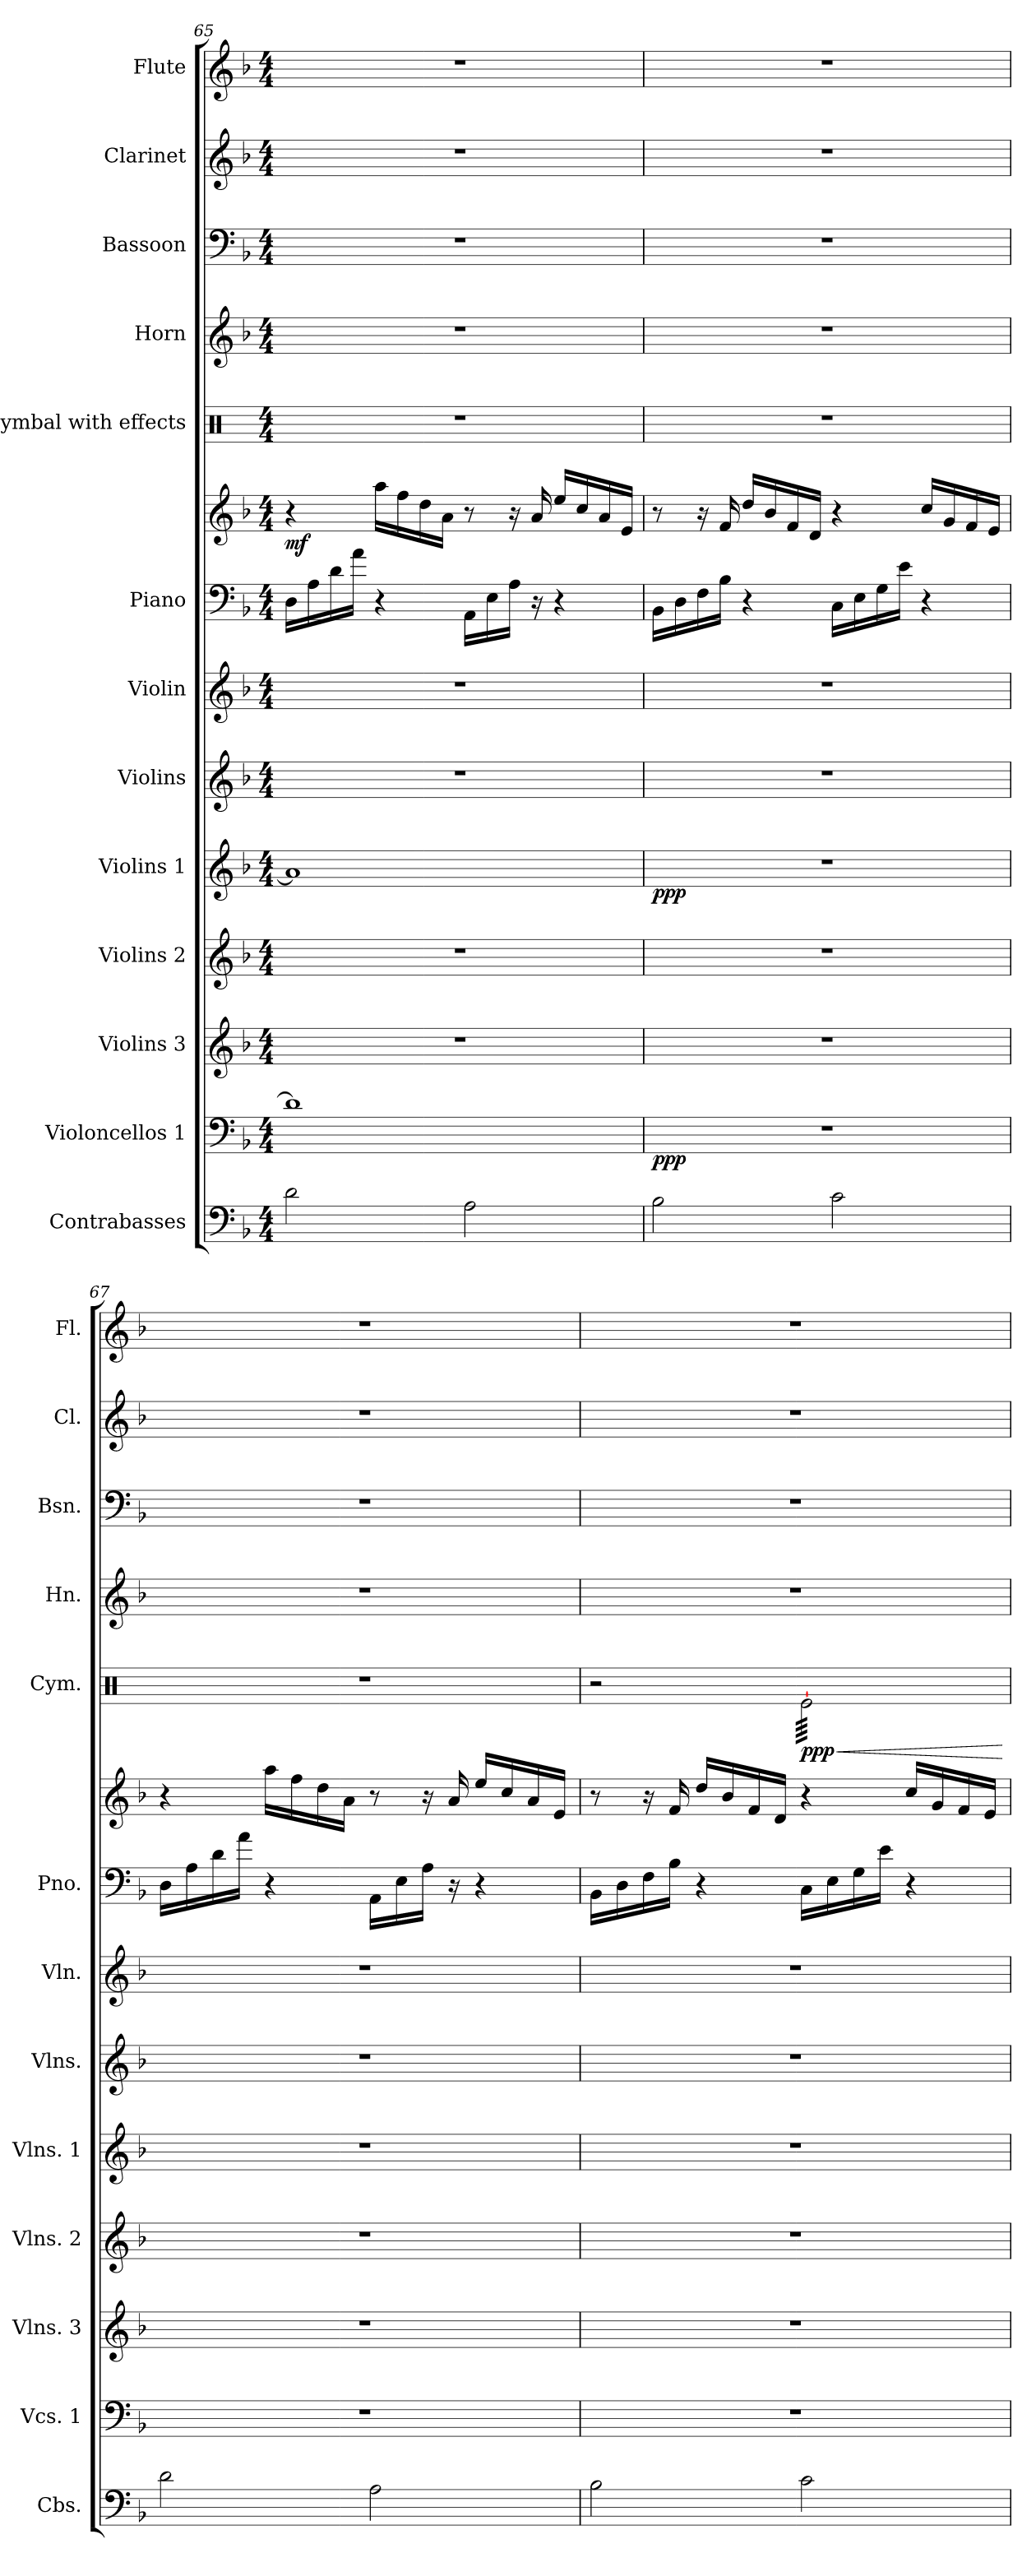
**kern	**kern	**dynam	**kern	**kern	**kern	**dynam	**kern	**kern	**kern	**kern	**dynam	**kern	**dynam	**kern	**kern	**kern	**kern
*part13	*part12	*part12	*part11	*part10	*part9	*part9	*part8	*part7	*part6	*part6	*part6	*part5	*part5	*part4	*part3	*part2	*part1
*staff14	*staff13	*staff13	*staff12	*staff11	*staff10	*staff10	*staff9	*staff8	*staff7	*staff6	*staff6/7	*staff5	*staff5	*staff4	*staff3	*staff2	*staff1
*I"Contrabasses	*I"Violoncellos 1	*	*I"Violins 3	*I"Violins 2	*I"Violins 1	*	*I"Violins	*I"Violin	*I"Piano	*	*	*I"Cymbal with effects	*	*I"Horn	*I"Bassoon	*I"Clarinet	*I"Flute
*I'Cbs.	*I'Vcs. 1	*	*I'Vlns. 3	*I'Vlns. 2	*I'Vlns. 1	*	*I'Vlns.	*I'Vln.	*I'Pno.	*	*	*I'Cym.	*	*I'Hn.	*I'Bsn.	*I'Cl.	*I'Fl.
!!LO:LB:g=z
*clefF4	*clefF4	*	*clefG2	*clefG2	*clefG2	*	*clefG2	*clefG2	*clefF4	*clefG2	*	*clefX	*	*clefG2	*clefF4	*clefG2	*clefG2
*ITrd7c12	*	*	*	*	*	*	*	*	*	*	*	*	*	*ITrd4c7	*	*ITrd1c2	*
*k[b-]	*k[b-]	*	*k[b-]	*k[b-]	*k[b-]	*	*k[b-]	*k[b-]	*k[b-]	*k[b-]	*	*k[]	*	*k[b-e-]	*k[b-]	*k[b-e-a-]	*k[b-]
*M4/4	*M4/4	*	*M4/4	*M4/4	*M4/4	*	*M4/4	*M4/4	*M4/4	*M4/4	*	*M4/4	*	*M4/4	*M4/4	*M4/4	*M4/4
=65	=65	=65	=65	=65	=65	=65	=65	=65	=65	=65	=65	=65	=65	=65	=65	=65	=65
!	!	!	!	!	!	!	!	!	!	!	!LO:DY:b	!	!	!	!	!	!
2D\	1d]	.	1r	1r	1a]	.	1r	1r	16D\LL	4r	mf	1r	.	1r	1r	1r	1r
.	.	.	.	.	.	.	.	.	16A\	.	.	.	.	.	.	.	.
.	.	.	.	.	.	.	.	.	16d\	.	.	.	.	.	.	.	.
.	.	.	.	.	.	.	.	.	16a\JJ	.	.	.	.	.	.	.	.
.	.	.	.	.	.	.	.	.	4r	16aa\LL	.	.	.	.	.	.	.
.	.	.	.	.	.	.	.	.	.	16ff\	.	.	.	.	.	.	.
.	.	.	.	.	.	.	.	.	.	16dd\	.	.	.	.	.	.	.
.	.	.	.	.	.	.	.	.	.	16a\JJ	.	.	.	.	.	.	.
2AA\	.	.	.	.	.	.	.	.	16AA\LL	8r	.	.	.	.	.	.	.
.	.	.	.	.	.	.	.	.	16E\	.	.	.	.	.	.	.	.
.	.	.	.	.	.	.	.	.	16A\JJ	16r	.	.	.	.	.	.	.
.	.	.	.	.	.	.	.	.	16r	16a/	.	.	.	.	.	.	.
.	.	.	.	.	.	.	.	.	4r	16ee/LL	.	.	.	.	.	.	.
.	.	.	.	.	.	.	.	.	.	16cc/	.	.	.	.	.	.	.
.	.	.	.	.	.	.	.	.	.	16a/	.	.	.	.	.	.	.
.	.	.	.	.	.	.	.	.	.	16e/JJ	.	.	.	.	.	.	.
=66	=66	=66	=66	=66	=66	=66	=66	=66	=66	=66	=66	=66	=66	=66	=66	=66	=66
!	!	!LO:DY:b	!	!	!	!LO:DY:b	!	!	!	!	!	!	!	!	!	!	!
2BB-\	1r	ppp	1r	1r	1r	ppp	1r	1r	16BB-\LL	8r	.	1r	.	1r	1r	1r	1r
.	.	.	.	.	.	.	.	.	16D\	.	.	.	.	.	.	.	.
.	.	.	.	.	.	.	.	.	16F\	16r	.	.	.	.	.	.	.
.	.	.	.	.	.	.	.	.	16B-\JJ	16f/	.	.	.	.	.	.	.
.	.	.	.	.	.	.	.	.	4r	16dd/LL	.	.	.	.	.	.	.
.	.	.	.	.	.	.	.	.	.	16b-/	.	.	.	.	.	.	.
.	.	.	.	.	.	.	.	.	.	16f/	.	.	.	.	.	.	.
.	.	.	.	.	.	.	.	.	.	16d/JJ	.	.	.	.	.	.	.
2C\	.	.	.	.	.	.	.	.	16C\LL	4r	.	.	.	.	.	.	.
.	.	.	.	.	.	.	.	.	16E\	.	.	.	.	.	.	.	.
.	.	.	.	.	.	.	.	.	16G\	.	.	.	.	.	.	.	.
.	.	.	.	.	.	.	.	.	16e\JJ	.	.	.	.	.	.	.	.
.	.	.	.	.	.	.	.	.	4r	16cc/LL	.	.	.	.	.	.	.
.	.	.	.	.	.	.	.	.	.	16g/	.	.	.	.	.	.	.
.	.	.	.	.	.	.	.	.	.	16f/	.	.	.	.	.	.	.
.	.	.	.	.	.	.	.	.	.	16e/JJ	.	.	.	.	.	.	.
=67	=67	=67	=67	=67	=67	=67	=67	=67	=67	=67	=67	=67	=67	=67	=67	=67	=67
2D\	1r	.	1r	1r	1r	.	1r	1r	16D\LL	4r	.	1r	.	1r	1r	1r	1r
.	.	.	.	.	.	.	.	.	16A\	.	.	.	.	.	.	.	.
.	.	.	.	.	.	.	.	.	16d\	.	.	.	.	.	.	.	.
.	.	.	.	.	.	.	.	.	16a\JJ	.	.	.	.	.	.	.	.
.	.	.	.	.	.	.	.	.	4r	16aa\LL	.	.	.	.	.	.	.
.	.	.	.	.	.	.	.	.	.	16ff\	.	.	.	.	.	.	.
.	.	.	.	.	.	.	.	.	.	16dd\	.	.	.	.	.	.	.
.	.	.	.	.	.	.	.	.	.	16a\JJ	.	.	.	.	.	.	.
2AA\	.	.	.	.	.	.	.	.	16AA\LL	8r	.	.	.	.	.	.	.
.	.	.	.	.	.	.	.	.	16E\	.	.	.	.	.	.	.	.
.	.	.	.	.	.	.	.	.	16A\JJ	16r	.	.	.	.	.	.	.
.	.	.	.	.	.	.	.	.	16r	16a/	.	.	.	.	.	.	.
.	.	.	.	.	.	.	.	.	4r	16ee/LL	.	.	.	.	.	.	.
.	.	.	.	.	.	.	.	.	.	16cc/	.	.	.	.	.	.	.
.	.	.	.	.	.	.	.	.	.	16a/	.	.	.	.	.	.	.
.	.	.	.	.	.	.	.	.	.	16e/JJ	.	.	.	.	.	.	.
=68	=68	=68	=68	=68	=68	=68	=68	=68	=68	=68	=68	=68	=68	=68	=68	=68	=68
2BB-\	1r	.	1r	1r	1r	.	1r	1r	16BB-\LL	8r	.	2r	.	1r	1r	1r	1r
.	.	.	.	.	.	.	.	.	16D\	.	.	.	.	.	.	.	.
.	.	.	.	.	.	.	.	.	16F\	16r	.	.	.	.	.	.	.
.	.	.	.	.	.	.	.	.	16B-\JJ	16f/	.	.	.	.	.	.	.
.	.	.	.	.	.	.	.	.	4r	16dd/LL	.	.	.	.	.	.	.
.	.	.	.	.	.	.	.	.	.	16b-/	.	.	.	.	.	.	.
.	.	.	.	.	.	.	.	.	.	16f/	.	.	.	.	.	.	.
.	.	.	.	.	.	.	.	.	.	16d/JJ	.	.	.	.	.	.	.
!	!	!	!	!	!	!	!	!	!	!	!	!	!LO:HP:b	!	!	!	!
!	!	!	!	!	!	!	!	!	!	!	!	!	!LO:DY:n=1:b	!	!	!	!
*	*	*	*	*	*	*	*	*	*	*	*	*tremolo	*	*	*	*	*
2C\	.	.	.	.	.	.	.	.	16C\LL	4r	.	[64Re\LLLL	< ppp	.	.	.	.
.	.	.	.	.	.	.	.	.	.	.	.	64Re\	.	.	.	.	.
.	.	.	.	.	.	.	.	.	.	.	.	64Re\	.	.	.	.	.
.	.	.	.	.	.	.	.	.	.	.	.	64Re\	.	.	.	.	.
.	.	.	.	.	.	.	.	.	16E\	.	.	64Re\	.	.	.	.	.
.	.	.	.	.	.	.	.	.	.	.	.	64Re\	.	.	.	.	.
.	.	.	.	.	.	.	.	.	.	.	.	64Re\	.	.	.	.	.
.	.	.	.	.	.	.	.	.	.	.	.	64Re\	.	.	.	.	.
.	.	.	.	.	.	.	.	.	16G\	.	.	64Re\	.	.	.	.	.
.	.	.	.	.	.	.	.	.	.	.	.	64Re\	.	.	.	.	.
.	.	.	.	.	.	.	.	.	.	.	.	64Re\	.	.	.	.	.
.	.	.	.	.	.	.	.	.	.	.	.	64Re\	.	.	.	.	.
.	.	.	.	.	.	.	.	.	16e\JJ	.	.	64Re\	.	.	.	.	.
.	.	.	.	.	.	.	.	.	.	.	.	64Re\	.	.	.	.	.
.	.	.	.	.	.	.	.	.	.	.	.	64Re\	.	.	.	.	.
.	.	.	.	.	.	.	.	.	.	.	.	64Re\	.	.	.	.	.
.	.	.	.	.	.	.	.	.	4r	16cc/LL	.	64Re\	.	.	.	.	.
.	.	.	.	.	.	.	.	.	.	.	.	64Re\	.	.	.	.	.
.	.	.	.	.	.	.	.	.	.	.	.	64Re\	.	.	.	.	.
.	.	.	.	.	.	.	.	.	.	.	.	64Re\	.	.	.	.	.
.	.	.	.	.	.	.	.	.	.	16g/	.	64Re\	.	.	.	.	.
.	.	.	.	.	.	.	.	.	.	.	.	64Re\	.	.	.	.	.
.	.	.	.	.	.	.	.	.	.	.	.	64Re\	.	.	.	.	.
.	.	.	.	.	.	.	.	.	.	.	.	64Re\	.	.	.	.	.
.	.	.	.	.	.	.	.	.	.	16f/	.	64Re\	.	.	.	.	.
.	.	.	.	.	.	.	.	.	.	.	.	64Re\	.	.	.	.	.
.	.	.	.	.	.	.	.	.	.	.	.	64Re\	.	.	.	.	.
.	.	.	.	.	.	.	.	.	.	.	.	64Re\	.	.	.	.	.
.	.	.	.	.	.	.	.	.	.	16e/JJ	.	64Re\	.	.	.	.	.
.	.	.	.	.	.	.	.	.	.	.	.	64Re\	.	.	.	.	.
.	.	.	.	.	.	.	.	.	.	.	.	64Re\	.	.	.	.	.
.	.	.	.	.	.	.	.	.	.	.	.	64Re\JJJJ	.	.	.	.	.
*	*	*	*	*	*	*	*	*	*	*	*	*Xtremolo	*	*	*	*	*
.	.	.	.	.	.	.	.	.	.	.	.	.	[	.	.	.	.
=	=	=	=	=	=	=	=	=	=	=	=	=	=	=	=	=	=
*-	*-	*-	*-	*-	*-	*-	*-	*-	*-	*-	*-	*-	*-	*-	*-	*-	*-
